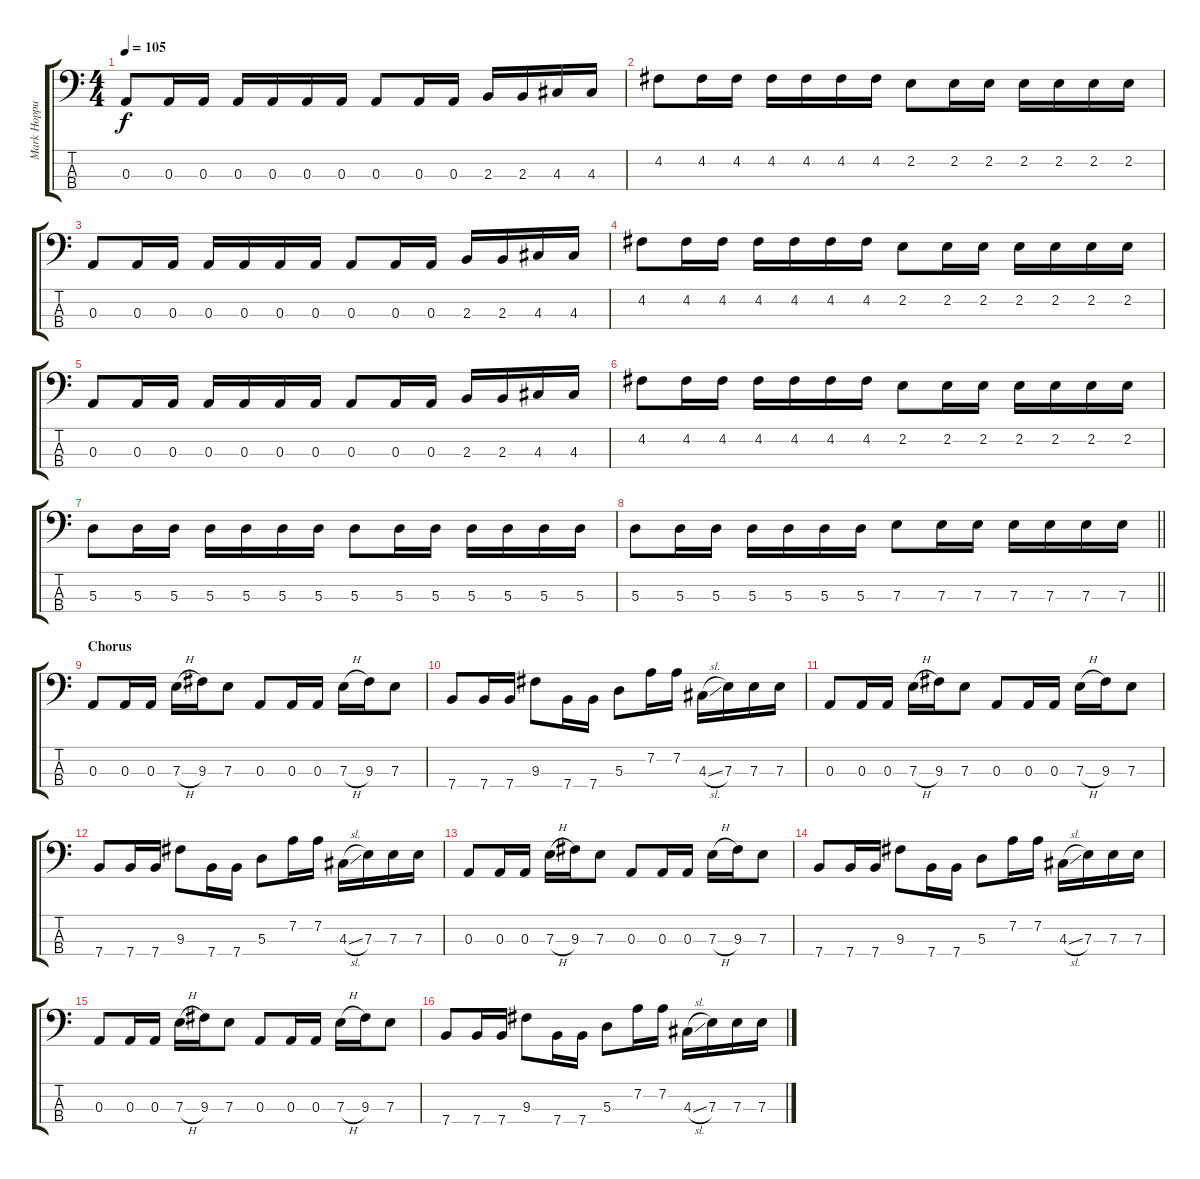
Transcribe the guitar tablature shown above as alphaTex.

\track ("Mark Hoppus" "Mark Hoppu") {instrument electricbasspick}
\staff {score tabs}
\tuning (G2 D2 A1 E1) {hide}
\ts (4 4)
\tempo 105
\clef f4
\ks c
0.3.8{dy f} 0.3.16 0.3.16 0.3.16 0.3.16 0.3.16 0.3.16 0.3.8 0.3.16 0.3.16 2.3.16 2.3.16 4.3.16 4.3.16 |
4.2.8 4.2.16 4.2.16 4.2.16 4.2.16 4.2.16 4.2.16 2.2.8 2.2.16 2.2.16 2.2.16 2.2.16 2.2.16 2.2.16 |
0.3.8 0.3.16 0.3.16 0.3.16 0.3.16 0.3.16 0.3.16 0.3.8 0.3.16 0.3.16 2.3.16 2.3.16 4.3.16 4.3.16 |
4.2.8 4.2.16 4.2.16 4.2.16 4.2.16 4.2.16 4.2.16 2.2.8 2.2.16 2.2.16 2.2.16 2.2.16 2.2.16 2.2.16 |
0.3.8 0.3.16 0.3.16 0.3.16 0.3.16 0.3.16 0.3.16 0.3.8 0.3.16 0.3.16 2.3.16 2.3.16 4.3.16 4.3.16 |
4.2.8 4.2.16 4.2.16 4.2.16 4.2.16 4.2.16 4.2.16 2.2.8 2.2.16 2.2.16 2.2.16 2.2.16 2.2.16 2.2.16 |
5.3.8 5.3.16 5.3.16 5.3.16 5.3.16 5.3.16 5.3.16 5.3.8 5.3.16 5.3.16 5.3.16 5.3.16 5.3.16 5.3.16 |
\barLineRight lightlight
5.3.8 5.3.16 5.3.16 5.3.16 5.3.16 5.3.16 5.3.16 7.3.8 7.3.16 7.3.16 7.3.16 7.3.16 7.3.16 7.3.16 |
\section ("" "Chorus")
0.3.8 0.3.16 0.3.16 7.3{h}.16 9.3.16 7.3.8 0.3.8 0.3.16 0.3.16 7.3{h}.16 9.3.16 7.3.8 |
7.4.8 7.4.16 7.4.16 9.3.8 7.4.16 7.4.16 5.3.8 7.2.16 7.2.16 4.3{sl}.16 7.3.16 7.3.16 7.3.16 |
0.3.8 0.3.16 0.3.16 7.3{h}.16 9.3.16 7.3.8 0.3.8 0.3.16 0.3.16 7.3{h}.16 9.3.16 7.3.8 |
7.4.8 7.4.16 7.4.16 9.3.8 7.4.16 7.4.16 5.3.8 7.2.16 7.2.16 4.3{sl}.16 7.3.16 7.3.16 7.3.16 |
0.3.8 0.3.16 0.3.16 7.3{h}.16 9.3.16 7.3.8 0.3.8 0.3.16 0.3.16 7.3{h}.16 9.3.16 7.3.8 |
7.4.8 7.4.16 7.4.16 9.3.8 7.4.16 7.4.16 5.3.8 7.2.16 7.2.16 4.3{sl}.16 7.3.16 7.3.16 7.3.16 |
0.3.8 0.3.16 0.3.16 7.3{h}.16 9.3.16 7.3.8 0.3.8 0.3.16 0.3.16 7.3{h}.16 9.3.16 7.3.8 |
7.4.8 7.4.16 7.4.16 9.3.8 7.4.16 7.4.16 5.3.8 7.2.16 7.2.16 4.3{sl}.16 7.3.16 7.3.16 7.3.16
